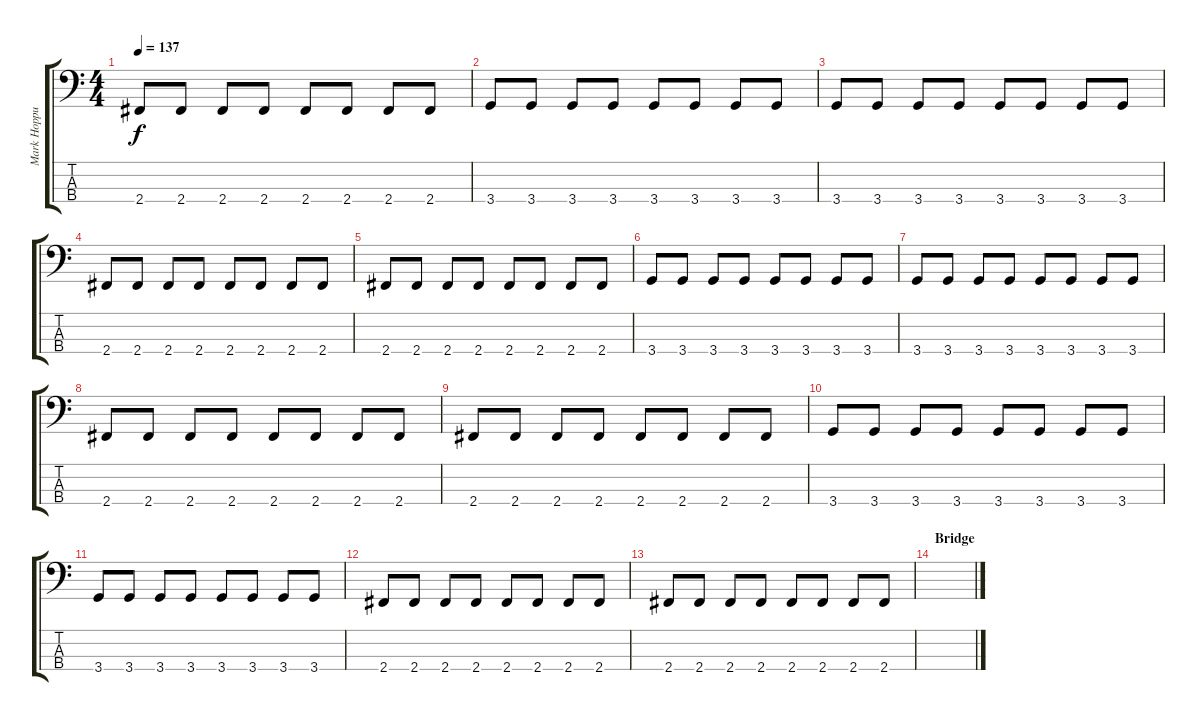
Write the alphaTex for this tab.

\track ("Mark Hoppus" "Mark Hoppu") {instrument electricbasspick}
\staff {score tabs}
\tuning (G2 D2 A1 E1) {hide}
\ts (4 4)
\tempo 137
\clef f4
\ks c
2.4.8{dy f} 2.4.8 2.4.8 2.4.8 2.4.8 2.4.8 2.4.8 2.4.8 |
3.4.8 3.4.8 3.4.8 3.4.8 3.4.8 3.4.8 3.4.8 3.4.8 |
3.4.8 3.4.8 3.4.8 3.4.8 3.4.8 3.4.8 3.4.8 3.4.8 |
2.4.8 2.4.8 2.4.8 2.4.8 2.4.8 2.4.8 2.4.8 2.4.8 |
2.4.8 2.4.8 2.4.8 2.4.8 2.4.8 2.4.8 2.4.8 2.4.8 |
3.4.8 3.4.8 3.4.8 3.4.8 3.4.8 3.4.8 3.4.8 3.4.8 |
3.4.8 3.4.8 3.4.8 3.4.8 3.4.8 3.4.8 3.4.8 3.4.8 |
2.4.8 2.4.8 2.4.8 2.4.8 2.4.8 2.4.8 2.4.8 2.4.8 |
2.4.8 2.4.8 2.4.8 2.4.8 2.4.8 2.4.8 2.4.8 2.4.8 |
3.4.8 3.4.8 3.4.8 3.4.8 3.4.8 3.4.8 3.4.8 3.4.8 |
3.4.8 3.4.8 3.4.8 3.4.8 3.4.8 3.4.8 3.4.8 3.4.8 |
2.4.8 2.4.8 2.4.8 2.4.8 2.4.8 2.4.8 2.4.8 2.4.8 |
2.4.8 2.4.8 2.4.8 2.4.8 2.4.8 2.4.8 2.4.8 2.4.8 |
\section ("" "Bridge")
